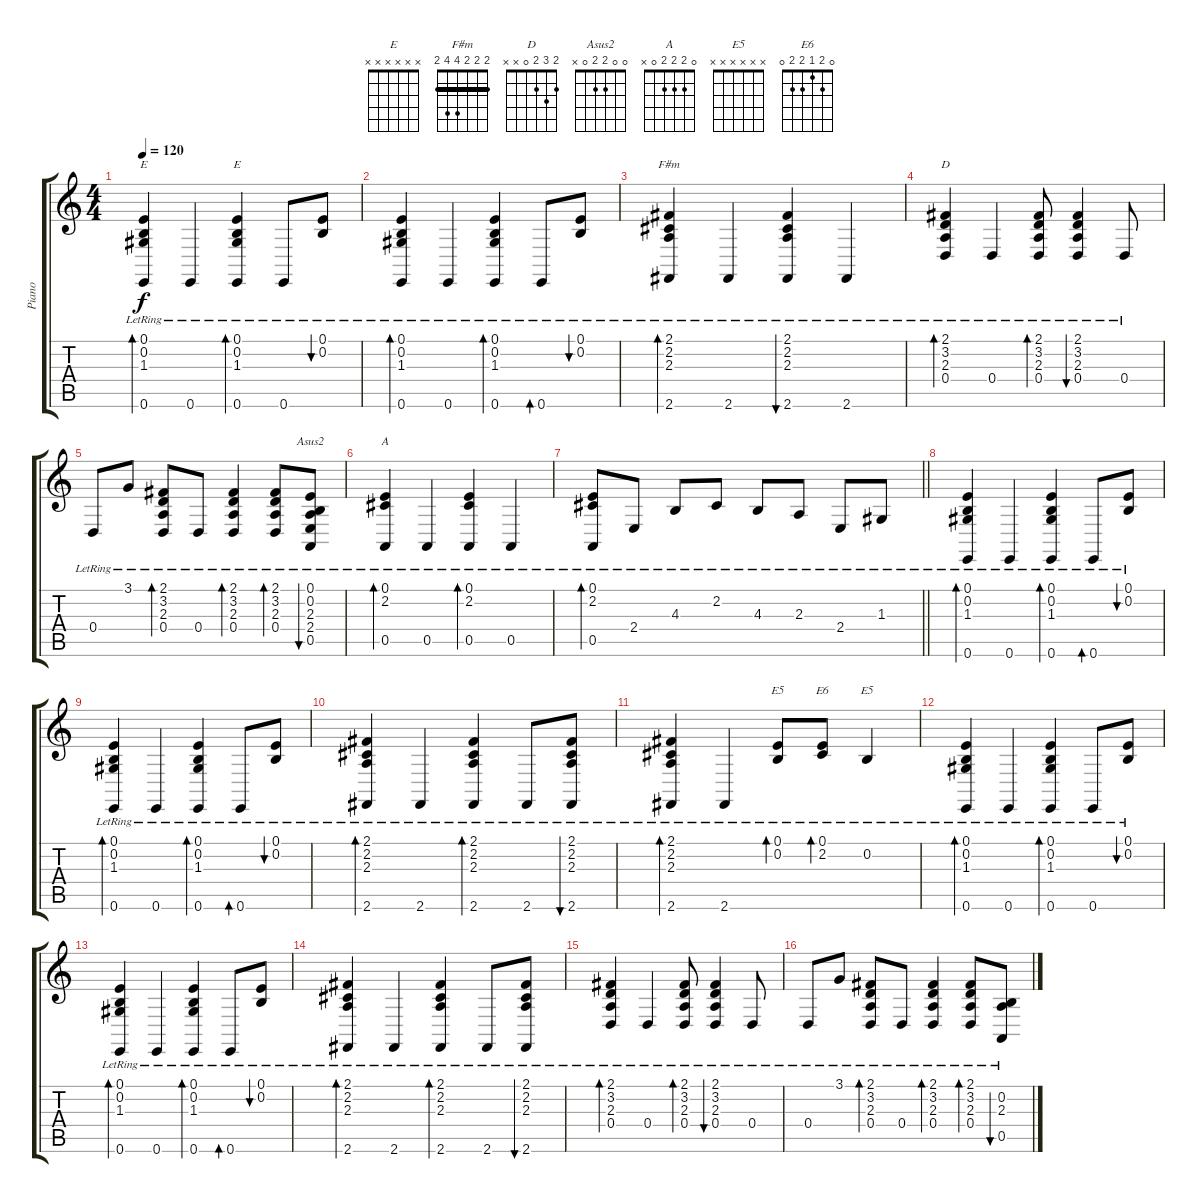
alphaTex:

\track ("Piano" "Piano") {instrument acousticgrandpiano}
\staff {score tabs}
\tuning (E4 B3 G3 D3 A2 E2) {hide}
\chord ("E" 0 0 1 2 2 0)
\chord ("E" x x x x x x)
\chord ("F#m" 2 2 2 4 4 2) {barre 2}
\chord ("D" 2 3 2 0 x x)
\chord ("Asus2" 0 0 2 2 0 x)
\chord ("A" 0 2 2 2 0 x)
\chord ("E5" x x x 2 2 0)
\chord ("E6" 0 2 1 2 2 0)
\chord ("E5" x x x x x x)
\ts (4 4)
\tempo 120
\clef g2
\ks c
(0.1{lr} 0.2{lr} 1.3{lr} 0.6{lr}).4{bd 60 ch "E" dy f} 0.6{lr}.4 (0.1{lr} 0.2{lr} 1.3{lr} 0.6{lr}).4{bd 60 ch "E"} 0.6{lr}.8 (0.1{lr} 0.2{lr}).8{bu 60} |
(0.1{lr} 0.2{lr} 1.3{lr} 0.6{lr}).4{bd 60} 0.6{lr}.4 (0.1{lr} 0.2{lr} 1.3{lr} 0.6{lr}).4{bd 60} 0.6{lr}.8{bd 60} (0.1{lr} 0.2{lr}).8{bu 60} |
(2.1{lr} 2.2{lr} 2.3{lr} 2.6{lr}).4{bd 60 ch "F#m"} 2.6{lr}.4 (2.1{lr} 2.2{lr} 2.3{lr} 2.6{lr}).4{bu 60} 2.6{lr}.4 |
(2.1{lr} 3.2{lr} 2.3{lr} 0.4{lr}).4{bd 60 ch "D"} 0.4{lr}.4 (2.1{lr} 3.2{lr} 2.3{lr} 0.4{lr}).8{bd 60} (2.1{lr} 3.2{lr} 2.3{lr} 0.4{lr}).4{bu 60} 0.4{lr}.8 |
0.4{lr}.8 3.1{lr}.8 (2.1{lr} 3.2{lr} 2.3{lr} 0.4{lr}).8{bd 60} 0.4{lr}.8 (2.1{lr} 3.2{lr} 2.3{lr} 0.4{lr}).4{bd 60} (2.1{lr} 3.2{lr} 2.3{lr} 0.4{lr}).8{bd 60} (0.1{lr} 0.2{lr} 2.3{lr} 2.4{lr} 0.5{lr}).8{bu 60 ch "Asus2"} |
(0.1{lr} 2.2{lr} 0.5{lr}).4{bd 60 ch "A"} 0.5{lr}.4 (0.1{lr} 2.2{lr} 0.5{lr}).4{bd 60} 0.5{lr}.4 |
\barLineRight lightlight
(0.1{lr} 2.2{lr} 0.5{lr}).8{bd 60} 2.4{lr}.8{volume 16} 4.3{lr}.8 2.2{lr}.8 4.3{lr}.8 2.3{lr}.8 2.4{lr}.8 1.3{lr}.8 |
(0.1{lr} 0.2{lr} 1.3{lr} 0.6{lr}).4{bd 60 volume 12} 0.6{lr}.4 (0.1{lr} 0.2{lr} 1.3{lr} 0.6{lr}).4{bd 60} 0.6{lr}.8{bd 60} (0.1{lr} 0.2{lr}).8{bu 60} |
(0.1{lr} 0.2{lr} 1.3{lr} 0.6{lr}).4{bd 60} 0.6{lr}.4 (0.1{lr} 0.2{lr} 1.3{lr} 0.6{lr}).4{bd 60} 0.6{lr}.8{bd 60} (0.1{lr} 0.2{lr}).8{bu 60} |
(2.1{lr} 2.2{lr} 2.3{lr} 2.6{lr}).4{bd 60} 2.6{lr}.4 (2.1{lr} 2.2{lr} 2.3{lr} 2.6{lr}).4{bd 60} 2.6{lr}.8 (2.1{lr} 2.2{lr} 2.3{lr} 2.6{lr}).8{bu 60} |
(2.1{lr} 2.2{lr} 2.3{lr} 2.6{lr}).4{bd 60} 2.6{lr}.4 (0.1{lr} 0.2{lr}).8{bd 60 ch "E5"} (0.1{lr} 2.2{lr}).8{bd 60 ch "E6"} 0.2{lr}.4{ch "E5"} |
(0.1{lr} 0.2{lr} 1.3{lr} 0.6{lr}).4{bd 60} 0.6{lr}.4 (0.1{lr} 0.2{lr} 1.3{lr} 0.6{lr}).4{bd 60} 0.6{lr}.8 (0.1{lr} 0.2{lr}).8{bu 60} |
(0.1{lr} 0.2{lr} 1.3{lr} 0.6{lr}).4{bd 60} 0.6{lr}.4 (0.1{lr} 0.2{lr} 1.3{lr} 0.6{lr}).4{bd 60} 0.6{lr}.8{bd 60} (0.1{lr} 0.2{lr}).8{bu 60} |
(2.1{lr} 2.2{lr} 2.3{lr} 2.6{lr}).4{bd 60} 2.6{lr}.4 (2.1{lr} 2.2{lr} 2.3{lr} 2.6{lr}).4{bd 60} 2.6{lr}.8 (2.1{lr} 2.2{lr} 2.3{lr} 2.6{lr}).8{bu 60} |
(2.1{lr} 3.2{lr} 2.3{lr} 0.4{lr}).4{bd 60} 0.4{lr}.4 (2.1{lr} 3.2{lr} 2.3{lr} 0.4{lr}).8{bd 60} (2.1{lr} 3.2{lr} 2.3{lr} 0.4{lr}).4{bu 60} 0.4{lr}.8 |
0.4{lr}.8 3.1{lr}.8 (2.1{lr} 3.2{lr} 2.3{lr} 0.4{lr}).8{bd 60} 0.4{lr}.8 (2.1{lr} 3.2{lr} 2.3{lr} 0.4{lr}).4{bd 60} (2.1{lr} 3.2{lr} 2.3{lr} 0.4{lr}).8{bd 60} (0.2{lr} 2.3{lr} 0.5{lr}).8{bu 60}
